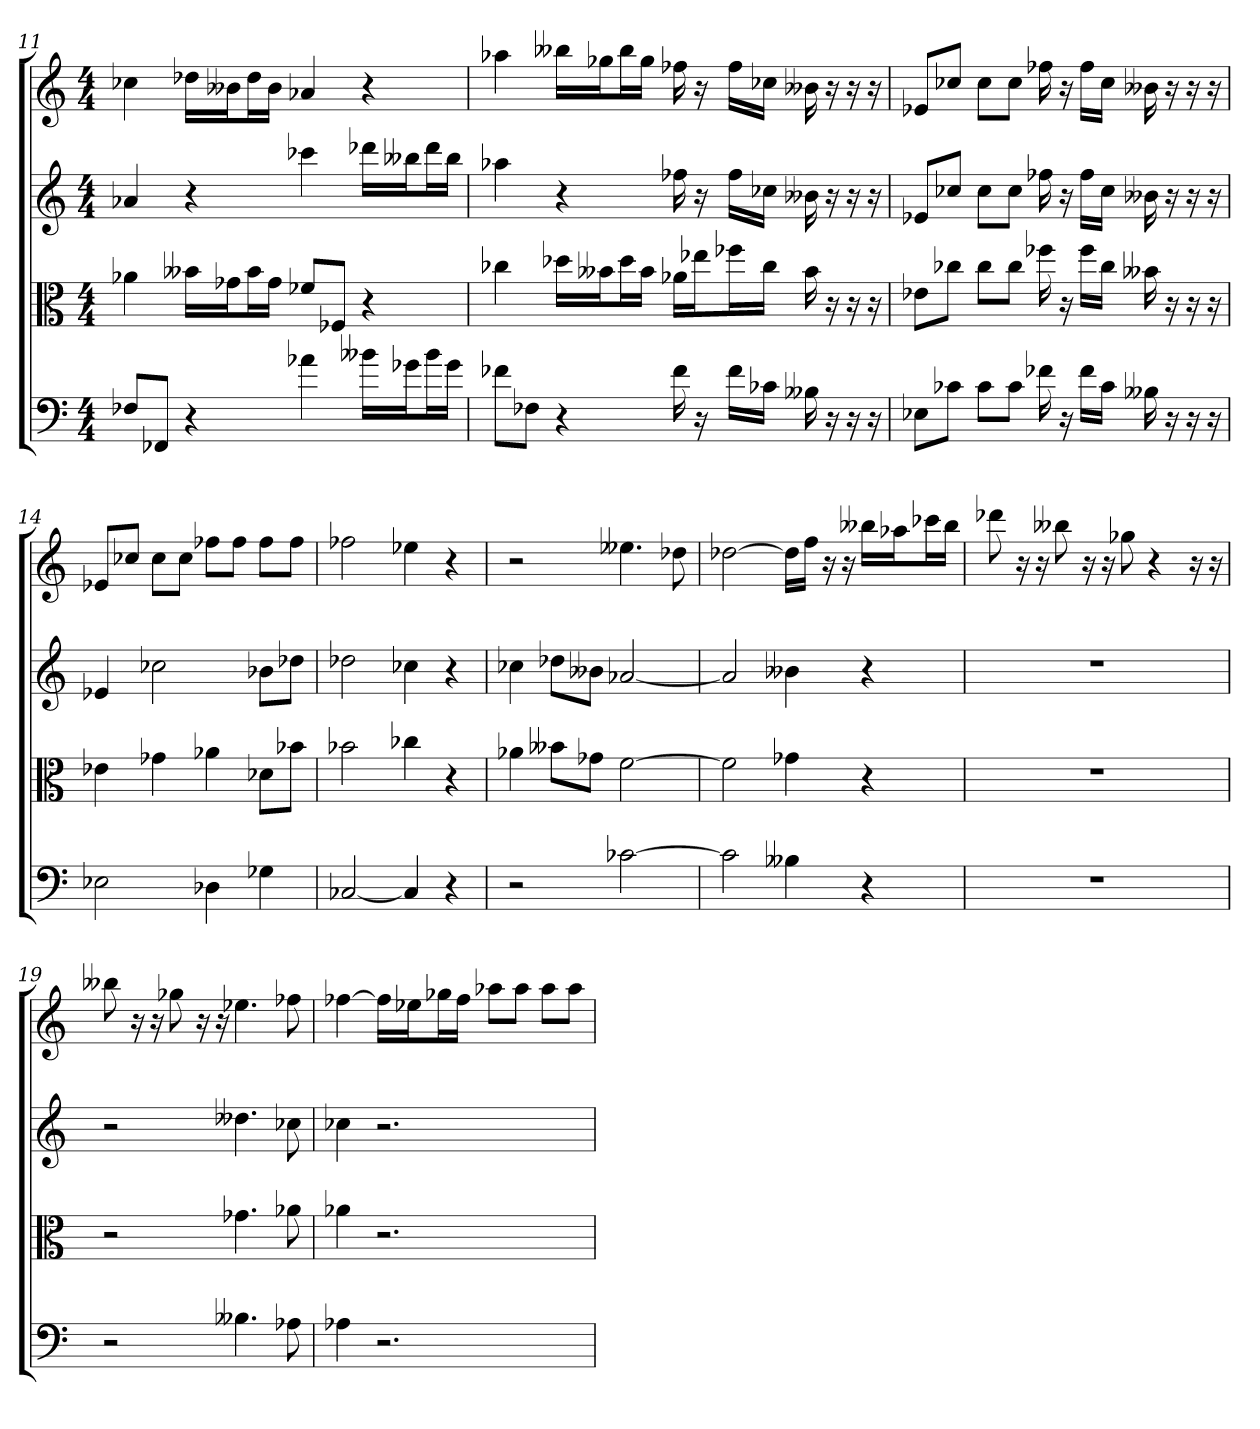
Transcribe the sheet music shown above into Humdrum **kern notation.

**kern	**kern	**kern	**kern
*part4	*part3	*part2	*part1
*staff4	*staff3	*staff2	*staff1
*clefF4	*clefC3	*clefG2	*clefG2
*k[]	*k[]	*k[]	*k[]
*M4/4	*M4/4	*M4/4	*M4/4
=11	=11	=11	=11
8F-X/L	4a-X	4a-X	4cc-X
8FF-X/J	.	.	.
4r	16b--X\LL	4r	16dd-X\LL
.	16g-X\J	.	16b--X\J
.	16b--\L	.	16dd-\L
.	16g-\JJ	.	16b--\JJ
4a-X	8f-X/L	4ccc-X	4a-X
.	8F-X/J	.	.
16b--X\LL	4r	16ddd-X\LL	4r
16g-X\J	.	16bb--X\J	.
16b--\L	.	16ddd-\L	.
16g-\JJ	.	16bb--\JJ	.
=12	=12	=12	=12
8f-X\L	4cc-X	4aa-X	4aa-X
8F-X\J	.	.	.
4r	16dd-X\LL	4r	16bb--X\LL
.	16b--X\J	.	16gg-X\J
.	16dd-\L	.	16bb--\L
.	16b--\JJ	.	16gg-\JJ
16f-	16a-X\LL	16ff-X	16ff-X
16r	16ee-X\J	16r	16r
16f-\LL	16ff-X\L	16ff-\LL	16ff-\LL
16c-X\JJ	16cc-\JJ	16cc-X\JJ	16cc-X\JJ
16B--X	16b--	16b--X	16b--X
16r	16r	16r	16r
16r	16r	16r	16r
16r	16r	16r	16r
=13	=13	=13	=13
8E-X\L	8e-X\L	8e-X/L	8e-X/L
8c-X\J	8cc-X\J	8cc-X/J	8cc-X/J
8c-\L	8cc-\L	8cc-\L	8cc-\L
8c-\J	8cc-\J	8cc-\J	8cc-\J
16f-X	16ff-X	16ff-X	16ff-X
16r	16r	16r	16r
16f-\LL	16ff-\LL	16ff-\LL	16ff-\LL
16c-\JJ	16cc-\JJ	16cc-\JJ	16cc-\JJ
16B--X	16b--X	16b--X	16b--X
16r	16r	16r	16r
16r	16r	16r	16r
16r	16r	16r	16r
=14	=14	=14	=14
2E-X	4e-X	4e-X	8e-X/L
.	.	.	8cc-X/J
.	4g-X	2cc-X	8cc-\L
.	.	.	8cc-\J
4D-X	4a-X	.	8ff-X\L
.	.	.	8ff-\J
4G-X	8d-X\L	8b-X\L	8ff-\L
.	8b-X\J	8dd-X\J	8ff-\J
=15	=15	=15	=15
[2C-X	2b-X	2dd-X	2ff-X
4C-]	4cc-X	4cc-X	4ee-X
4r	4r	4r	4r
=16	=16	=16	=16
2r	4a-X	4cc-X	2r
.	8b--X\L	8dd-X\L	.
.	8g-X\J	8b--X\J	.
[2c-X	[2f	[2a-X	4.ee--X
.	.	.	8dd-X
=17	=17	=17	=17
2c-]	2f]	2a-]	[2dd-X
4B--X	4g-X	4b--X	16dd-\LL]
.	.	.	16ff\JJ
.	.	.	16r
.	.	.	16r
4r	4r	4r	16bb--X\LL
.	.	.	16aa-X\J
.	.	.	16ccc-X\L
.	.	.	16bb--\JJ
=18	=18	=18	=18
1r	1r	1r	8ddd-X
.	.	.	16r
.	.	.	16r
.	.	.	8bb--X
.	.	.	16r
.	.	.	16r
.	.	.	8gg-X
.	.	.	4r
.	.	.	16r
.	.	.	16r
=19	=19	=19	=19
2r	2r	2r	8bb--X
.	.	.	16r
.	.	.	16r
.	.	.	8gg-X
.	.	.	16r
.	.	.	16r
4.B--X	4.g-X	4.dd--X	4.ee-X
8A-X	8a-X	8cc-X	8ff-X
=20	=20	=20	=20
4A-X	4a-X	4cc-X	[4ff-X
2.r	2.r	2.r	16ff-\LL]
.	.	.	16ee-X\J
.	.	.	16gg-X\L
.	.	.	16ff-\JJ
.	.	.	8aa-X\L
.	.	.	8aa-\J
.	.	.	8aa-\L
.	.	.	8aa-\J
=	=	=	=
*-	*-	*-	*-
